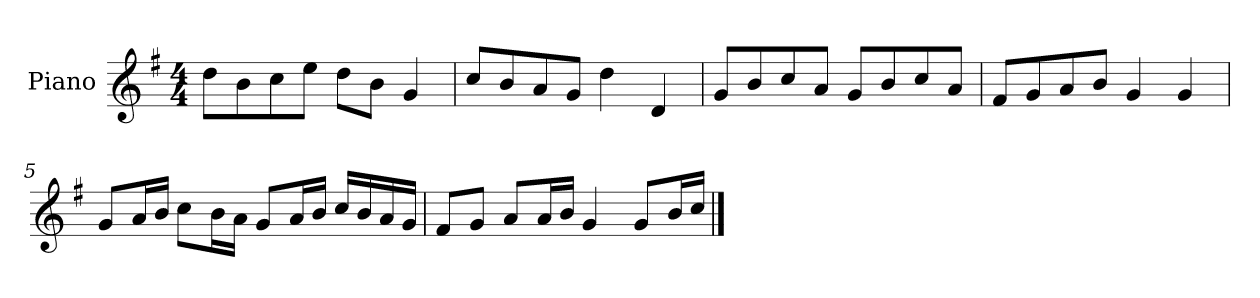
**kern
*part1
*staff1
*I"Piano
*I'P-no
*clefG2
*k[f#]
*M4/4
*MM90
=1
8dd\L
8b\
8cc\
8ee\J
8dd\L
8b\J
4g/
=2
8cc/L
8b/
8a/
8g/J
4dd\
4d/
=3
8g/L
8b/
8cc/
8a/J
8g/L
8b/
8cc/
8a/J
=4
8f#/L
8g/
8a/
8b/J
4g/
4g/
=5
8g/L
16a/L
16b/JJ
8cc\L
16b\L
16a\JJ
8g/L
16a/L
16b/JJ
16cc/LL
16b/
16a/
16g/JJ
!!LO:LB:g=z
=6
8f#/L
8g/J
8a/L
16a/L
16b/JJ
4g/
8g/L
16b/L
16cc/JJ
==
*-
